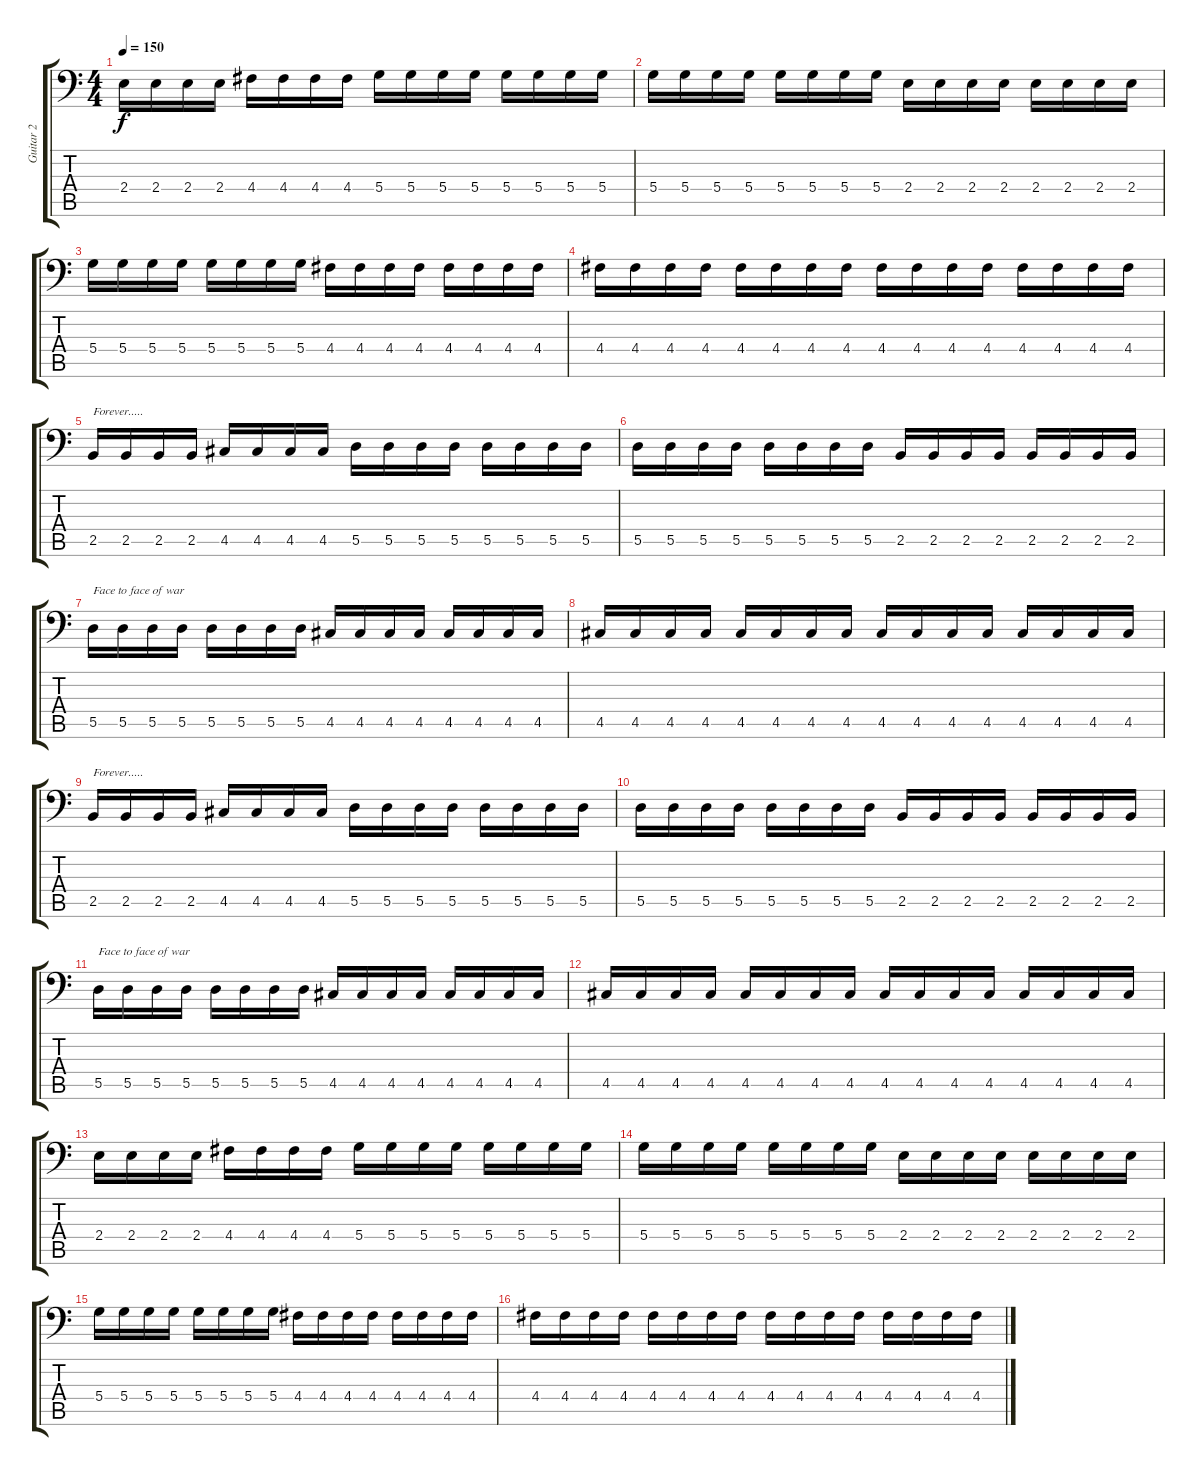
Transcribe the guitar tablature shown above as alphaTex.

\track ("Guitar 2" "Guitar 2") {instrument distortionguitar}
\staff {score tabs}
\tuning (E3 B2 G2 D2 A1 E1) {hide}
\ts (4 4)
\tempo 150
\clef f4
\ks c
2.4.16{dy f} 2.4.16 2.4.16 2.4.16 4.4.16 4.4.16 4.4.16 4.4.16 5.4.16 5.4.16 5.4.16 5.4.16 5.4.16 5.4.16 5.4.16 5.4.16 |
5.4.16 5.4.16 5.4.16 5.4.16 5.4.16 5.4.16 5.4.16 5.4.16 2.4.16 2.4.16 2.4.16 2.4.16 2.4.16 2.4.16 2.4.16 2.4.16 |
5.4.16 5.4.16 5.4.16 5.4.16 5.4.16 5.4.16 5.4.16 5.4.16 4.4.16 4.4.16 4.4.16 4.4.16 4.4.16 4.4.16 4.4.16 4.4.16 |
4.4.16 4.4.16 4.4.16 4.4.16 4.4.16 4.4.16 4.4.16 4.4.16 4.4.16 4.4.16 4.4.16 4.4.16 4.4.16 4.4.16 4.4.16 4.4.16 |
2.5.16{txt "Forever....."} 2.5.16 2.5.16 2.5.16 4.5.16 4.5.16 4.5.16 4.5.16 5.5.16 5.5.16 5.5.16 5.5.16 5.5.16 5.5.16 5.5.16 5.5.16 |
5.5.16 5.5.16 5.5.16 5.5.16 5.5.16 5.5.16 5.5.16 5.5.16 2.5.16 2.5.16 2.5.16 2.5.16 2.5.16 2.5.16 2.5.16 2.5.16 |
5.5.16{txt "Face to face of war"} 5.5.16 5.5.16 5.5.16 5.5.16 5.5.16 5.5.16 5.5.16 4.5.16 4.5.16 4.5.16 4.5.16 4.5.16 4.5.16 4.5.16 4.5.16 |
4.5.16 4.5.16 4.5.16 4.5.16 4.5.16 4.5.16 4.5.16 4.5.16 4.5.16 4.5.16 4.5.16 4.5.16 4.5.16 4.5.16 4.5.16 4.5.16 |
2.5.16{txt "Forever....."} 2.5.16 2.5.16 2.5.16 4.5.16 4.5.16 4.5.16 4.5.16 5.5.16 5.5.16 5.5.16 5.5.16 5.5.16 5.5.16 5.5.16 5.5.16 |
5.5.16 5.5.16 5.5.16 5.5.16 5.5.16 5.5.16 5.5.16 5.5.16 2.5.16 2.5.16 2.5.16 2.5.16 2.5.16 2.5.16 2.5.16 2.5.16 |
5.5.16{txt "Face to face of war"} 5.5.16 5.5.16 5.5.16 5.5.16 5.5.16 5.5.16 5.5.16 4.5.16 4.5.16 4.5.16 4.5.16 4.5.16 4.5.16 4.5.16 4.5.16 |
4.5.16 4.5.16 4.5.16 4.5.16 4.5.16 4.5.16 4.5.16 4.5.16 4.5.16 4.5.16 4.5.16 4.5.16 4.5.16 4.5.16 4.5.16 4.5.16 |
2.4.16 2.4.16 2.4.16 2.4.16 4.4.16 4.4.16 4.4.16 4.4.16 5.4.16 5.4.16 5.4.16 5.4.16 5.4.16 5.4.16 5.4.16 5.4.16 |
5.4.16 5.4.16 5.4.16 5.4.16 5.4.16 5.4.16 5.4.16 5.4.16 2.4.16 2.4.16 2.4.16 2.4.16 2.4.16 2.4.16 2.4.16 2.4.16 |
5.4.16 5.4.16 5.4.16 5.4.16 5.4.16 5.4.16 5.4.16 5.4.16 4.4.16 4.4.16 4.4.16 4.4.16 4.4.16 4.4.16 4.4.16 4.4.16 |
4.4.16 4.4.16 4.4.16 4.4.16 4.4.16 4.4.16 4.4.16 4.4.16 4.4.16 4.4.16 4.4.16 4.4.16 4.4.16 4.4.16 4.4.16 4.4.16
